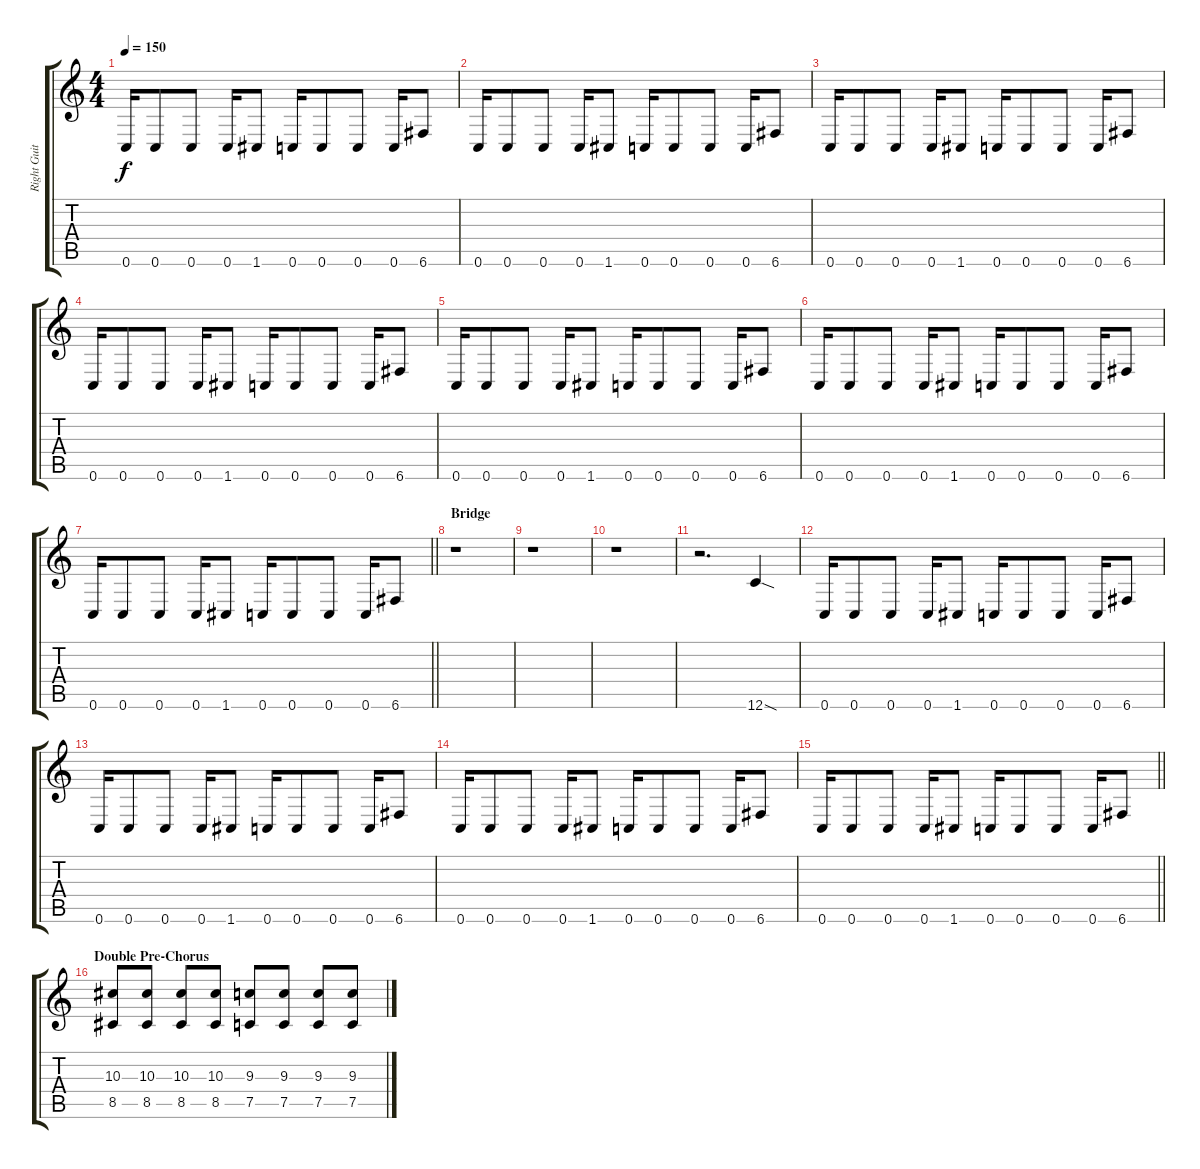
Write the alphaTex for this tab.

\track ("Right Guitar" "Right Guit") {instrument distortionguitar}
\staff {score tabs}
\tuning (C4 G3 Eb3 Bb2 F2 C2) {hide}
\ts (4 4)
\tempo 150
\clef g2
\ks c
0.6.16{dy f} 0.6.8 0.6.8 0.6.16 1.6.8 0.6.16 0.6.8 0.6.8 0.6.16 6.6.8 |
0.6.16 0.6.8 0.6.8 0.6.16 1.6.8 0.6.16 0.6.8 0.6.8 0.6.16 6.6.8 |
0.6.16 0.6.8 0.6.8 0.6.16 1.6.8 0.6.16 0.6.8 0.6.8 0.6.16 6.6.8 |
0.6.16 0.6.8 0.6.8 0.6.16 1.6.8 0.6.16 0.6.8 0.6.8 0.6.16 6.6.8 |
0.6.16 0.6.8 0.6.8 0.6.16 1.6.8 0.6.16 0.6.8 0.6.8 0.6.16 6.6.8 |
0.6.16 0.6.8 0.6.8 0.6.16 1.6.8 0.6.16 0.6.8 0.6.8 0.6.16 6.6.8 |
\barLineRight lightlight
0.6.16 0.6.8 0.6.8 0.6.16 1.6.8 0.6.16 0.6.8 0.6.8 0.6.16 6.6.8 |
\section ("" "Bridge")
r.1 |
r.1 |
r.1 |
r.2{d} 12.6{sod}.4 |
0.6.16 0.6.8 0.6.8 0.6.16 1.6.8 0.6.16 0.6.8 0.6.8 0.6.16 6.6.8 |
0.6.16 0.6.8 0.6.8 0.6.16 1.6.8 0.6.16 0.6.8 0.6.8 0.6.16 6.6.8 |
0.6.16 0.6.8 0.6.8 0.6.16 1.6.8 0.6.16 0.6.8 0.6.8 0.6.16 6.6.8 |
\barLineRight lightlight
0.6.16 0.6.8 0.6.8 0.6.16 1.6.8 0.6.16 0.6.8 0.6.8 0.6.16 6.6.8 |
\section ("" "Double Pre-Chorus")
(10.3 8.5).8 (10.3 8.5).8 (10.3 8.5).8 (10.3 8.5).8 (9.3 7.5).8 (9.3 7.5).8 (9.3 7.5).8 (9.3 7.5).8
